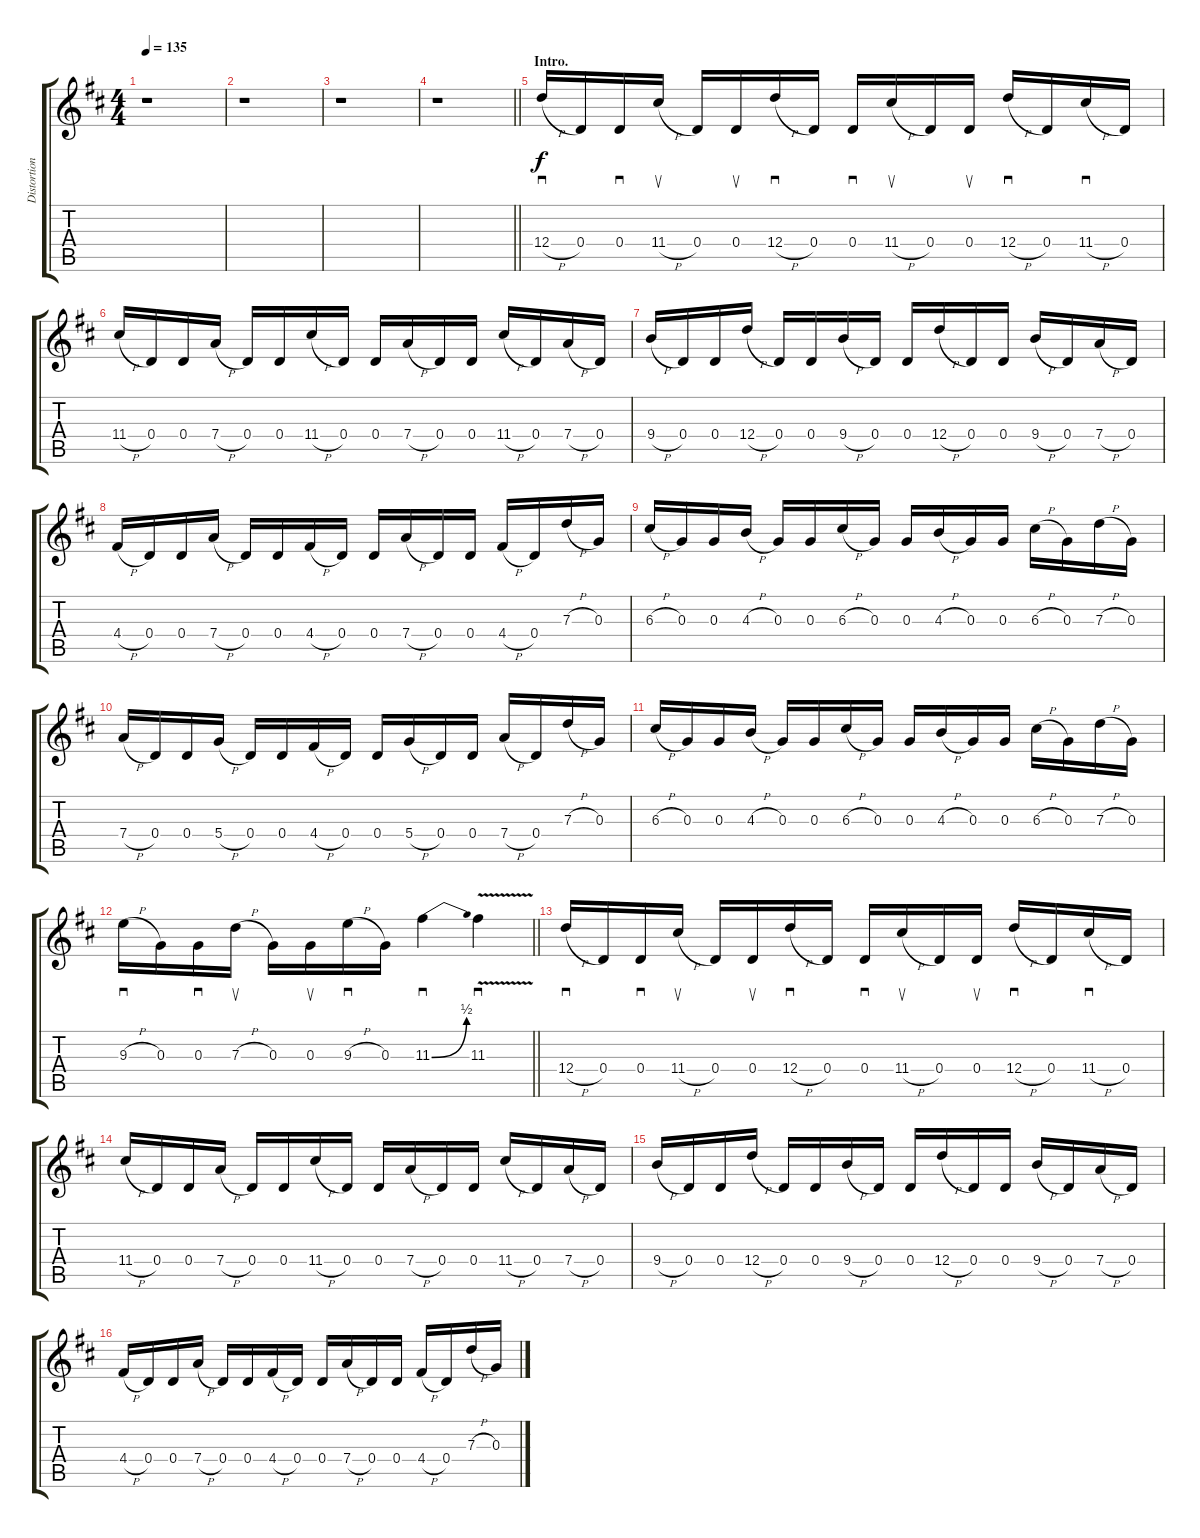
\track ("Distortion Guitar" "Distortion") {instrument overdrivenguitar}
\staff {score tabs}
\tuning (E4 B3 G3 D3 A2 E2) {hide}
\ts (4 4)
\tempo 135
\clef g2
\ks d
r.1{dy f instrument overdrivenguitar} |
r.1 |
r.1 |
\barLineRight lightlight
r.1 |
\section ("" "Intro.")
12.4{h}.16{sd} 0.4.16 0.4.16{sd} 11.4{h}.16{su} 0.4.16 0.4.16{su} 12.4{h}.16{sd} 0.4.16 0.4.16{sd} 11.4{h}.16{su} 0.4.16 0.4.16{su} 12.4{h}.16{sd} 0.4.16 11.4{h}.16{sd} 0.4.16 |
11.4{h}.16 0.4.16 0.4.16 7.4{h}.16 0.4.16 0.4.16 11.4{h}.16 0.4.16 0.4.16 7.4{h}.16 0.4.16 0.4.16 11.4{h}.16 0.4.16 7.4{h}.16 0.4.16 |
9.4{h}.16 0.4.16 0.4.16 12.4{h}.16 0.4.16 0.4.16 9.4{h}.16 0.4.16 0.4.16 12.4{h}.16 0.4.16 0.4.16 9.4{h}.16 0.4.16 7.4{h}.16 0.4.16 |
4.4{h}.16 0.4.16 0.4.16 7.4{h}.16 0.4.16 0.4.16 4.4{h}.16 0.4.16 0.4.16 7.4{h}.16 0.4.16 0.4.16 4.4{h}.16 0.4.16 7.3{h}.16 0.3.16 |
6.3{h}.16 0.3.16 0.3.16 4.3{h}.16 0.3.16 0.3.16 6.3{h}.16 0.3.16 0.3.16 4.3{h}.16 0.3.16 0.3.16 6.3{h}.16 0.3.16 7.3{h}.16 0.3.16 |
7.4{h}.16 0.4.16 0.4.16 5.4{h}.16 0.4.16 0.4.16 4.4{h}.16 0.4.16 0.4.16 5.4{h}.16 0.4.16 0.4.16 7.4{h}.16 0.4.16 7.3{h}.16 0.3.16 |
6.3{h}.16 0.3.16 0.3.16 4.3{h}.16 0.3.16 0.3.16 6.3{h}.16 0.3.16 0.3.16 4.3{h}.16 0.3.16 0.3.16 6.3{h}.16 0.3.16 7.3{h}.16 0.3.16 |
\barLineRight lightlight
9.3{h}.16{sd} 0.3.16 0.3.16{sd} 7.3{h}.16{su} 0.3.16 0.3.16{su} 9.3{h}.16{sd} 0.3.16 11.3{be (bend 0 0 60 2)}.4{sd} 11.3{v}.4{sd} |
12.4{h}.16{sd} 0.4.16 0.4.16{sd} 11.4{h}.16{su} 0.4.16 0.4.16{su} 12.4{h}.16{sd} 0.4.16 0.4.16{sd} 11.4{h}.16{su} 0.4.16 0.4.16{su} 12.4{h}.16{sd} 0.4.16 11.4{h}.16{sd} 0.4.16 |
11.4{h}.16 0.4.16 0.4.16 7.4{h}.16 0.4.16 0.4.16 11.4{h}.16 0.4.16 0.4.16 7.4{h}.16 0.4.16 0.4.16 11.4{h}.16 0.4.16 7.4{h}.16 0.4.16 |
9.4{h}.16 0.4.16 0.4.16 12.4{h}.16 0.4.16 0.4.16 9.4{h}.16 0.4.16 0.4.16 12.4{h}.16 0.4.16 0.4.16 9.4{h}.16 0.4.16 7.4{h}.16 0.4.16 |
4.4{h}.16 0.4.16 0.4.16 7.4{h}.16 0.4.16 0.4.16 4.4{h}.16 0.4.16 0.4.16 7.4{h}.16 0.4.16 0.4.16 4.4{h}.16 0.4.16 7.3{h}.16 0.3.16
